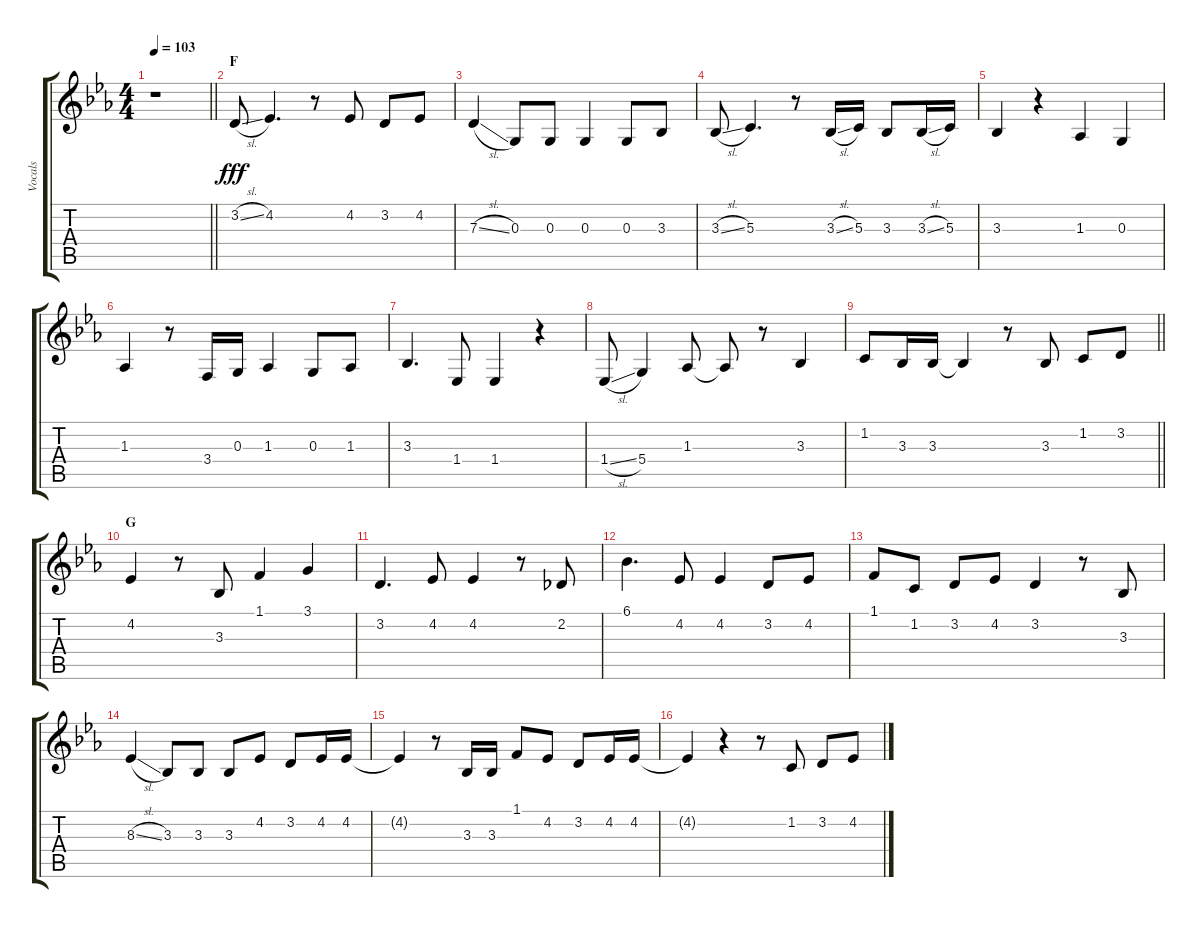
\track ("Vocals" "Vocals") {instrument voiceoohs}
\staff {score tabs}
\tuning (E4 B3 G3 D3 A2 E2) {hide}
\ts (4 4)
\tempo 103
\clef g2
\barLineRight lightlight
\ks eb
r.1{dy fff} |
\section ("" "F")
3.2{sl}.8 4.2.4{d} r.8 4.2.8 3.2.8 4.2.8 |
7.3{sl}.4 0.3.8 0.3.8 0.3.4 0.3.8 3.3.8 |
3.3{sl}.8 5.3.4{d} r.8 3.3{sl}.16 5.3.16 3.3.8 3.3{sl}.16 5.3.16 |
3.3.4 r.4 1.3.4 0.3.4 |
1.3.4 r.8 3.4.16 0.3.16 1.3.4 0.3.8 1.3.8 |
3.3.4{d} 1.4.8 1.4.4 r.4 |
1.4{sl}.8 5.4.4 1.3.8 1.3{t}.8 r.8 3.3.4 |
\barLineRight lightlight
1.2.8 3.3.16 3.3.16 3.3{t}.4 r.8 3.3.8 1.2.8 3.2.8 |
\section ("" "G")
4.2.4 r.8 3.3.8 1.1.4 3.1.4 |
3.2.4{d} 4.2.8 4.2.4 r.8 2.2.8 |
6.1.4{d} 4.2.8 4.2.4 3.2.8 4.2.8 |
1.1.8 1.2.8 3.2.8 4.2.8 3.2.4 r.8 3.3.8 |
8.3{sl}.4 3.3.8 3.3.8 3.3.8 4.2.8 3.2.8 4.2.16 4.2.16 |
4.2{t}.4 r.8 3.3.16 3.3.16 1.1.8 4.2.8 3.2.8 4.2.16 4.2.16 |
4.2{t}.4 r.4 r.8 1.2.8 3.2.8 4.2.8
